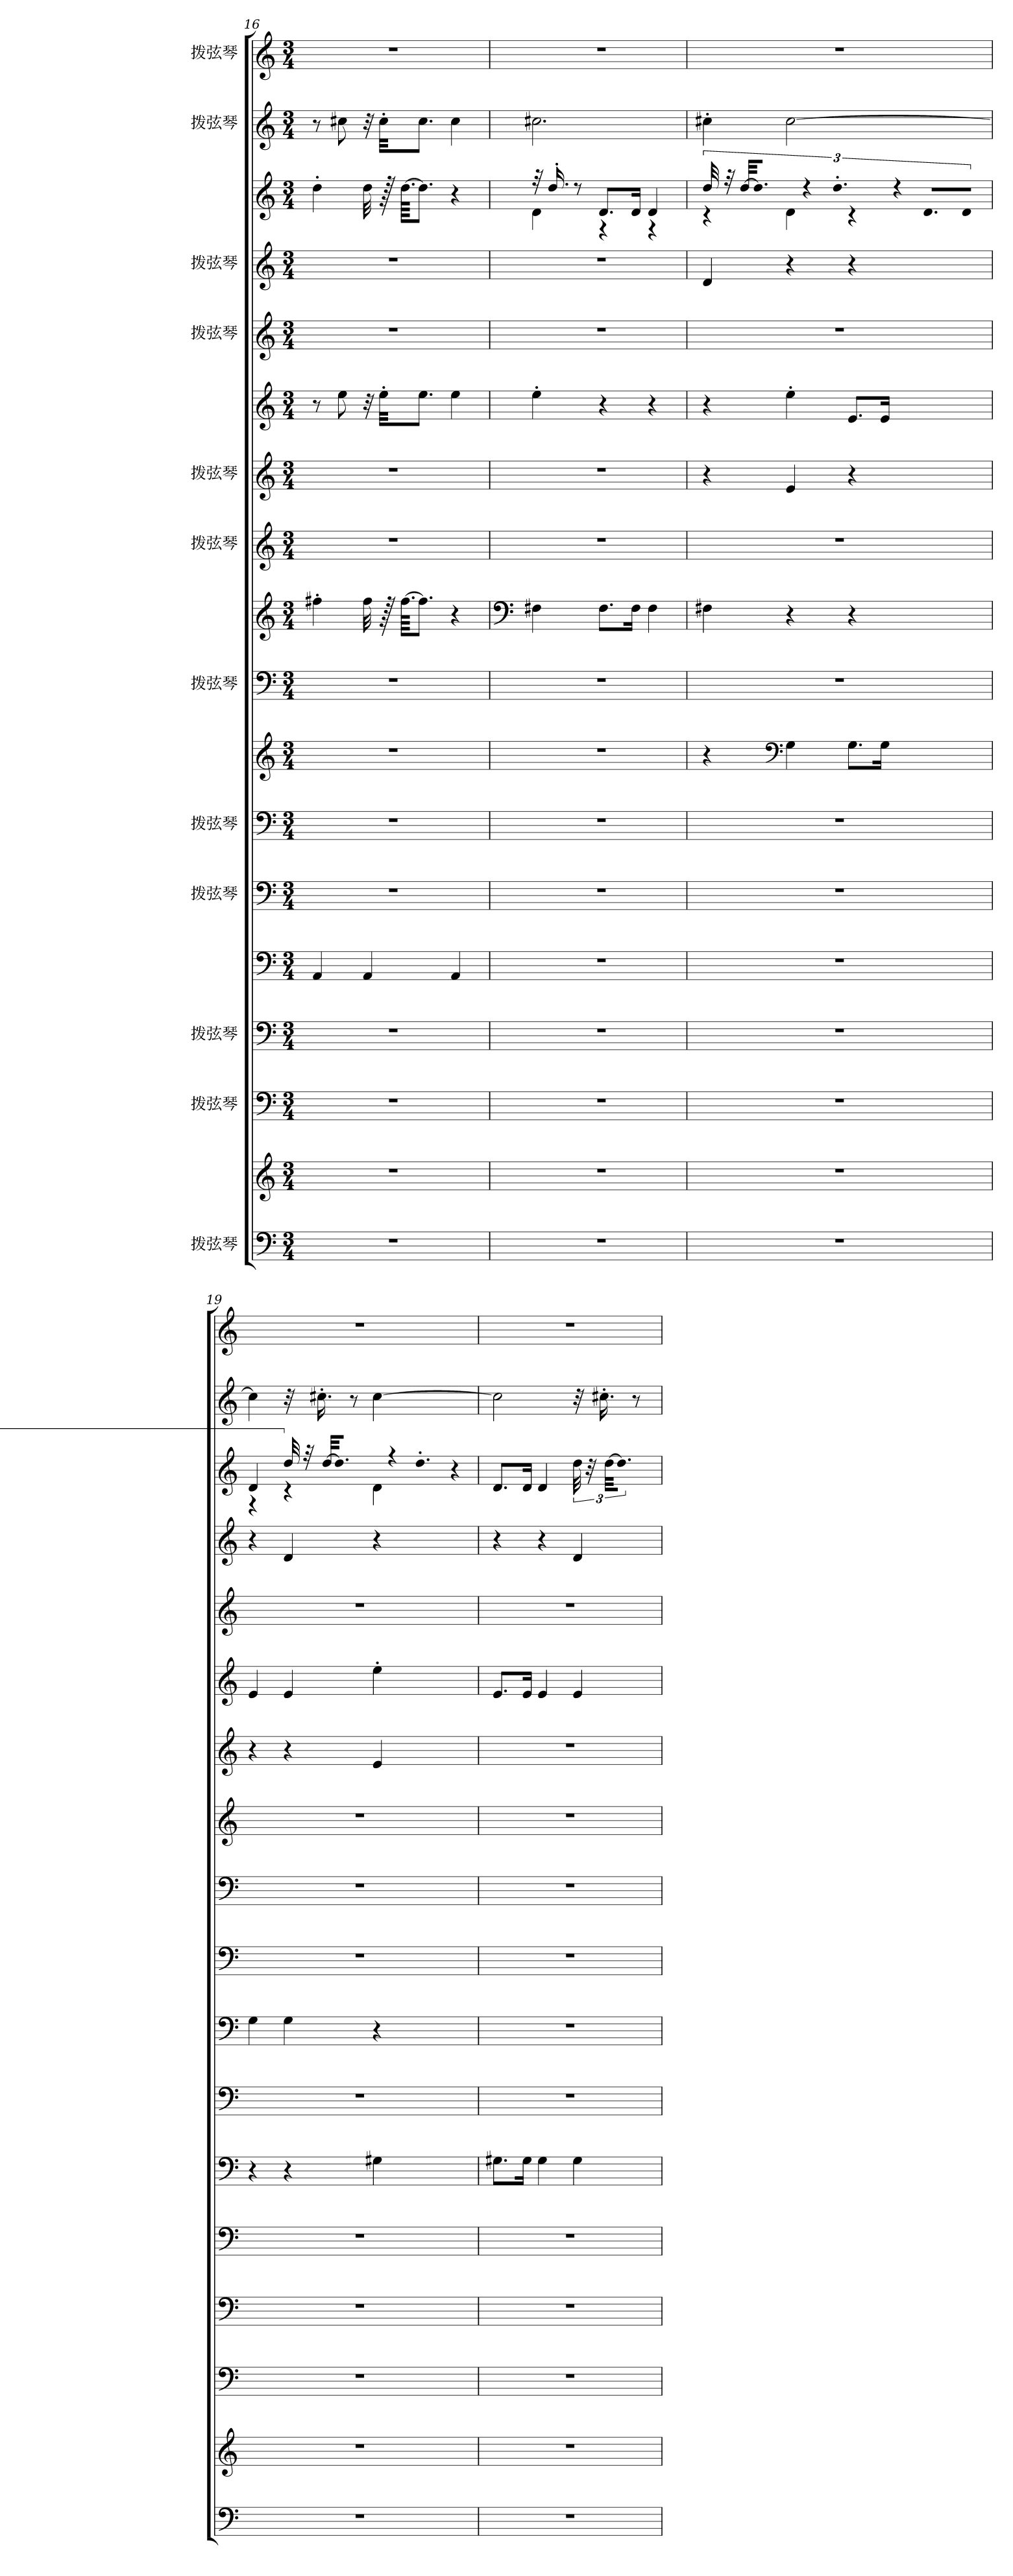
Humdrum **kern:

**kern	**kern	**kern	**kern	**kern	**kern	**kern	**kern	**kern	**kern	**kern	**kern	**kern	**kern	**kern	**kern	**kern	**kern
*part12	*part12	*part11	*part10	*part10	*part9	*part8	*part8	*part7	*part7	*part6	*part5	*part5	*part4	*part3	*part3	*part2	*part1
*staff18	*staff17	*staff16	*staff15	*staff14	*staff13	*staff12	*staff11	*staff10	*staff9	*staff8	*staff7	*staff6	*staff5	*staff4	*staff3	*staff2	*staff1
*I"拨弦琴	*	*I"拨弦琴	*I"拨弦琴	*	*I"拨弦琴	*I"拨弦琴	*	*I"拨弦琴	*	*I"拨弦琴	*I"拨弦琴	*	*I"拨弦琴	*I"拨弦琴	*	*I"拨弦琴	*I"拨弦琴
*clefF4	*clefG2	*clefF4	*clefF4	*clefF4	*clefF4	*clefF4	*clefG2	*clefF4	*clefG2	*clefG2	*clefG2	*clefG2	*clefG2	*clefG2	*clefG2	*clefG2	*clefG2
*k[]	*k[]	*k[]	*k[]	*k[]	*k[]	*k[]	*k[]	*k[]	*k[]	*k[]	*k[]	*k[]	*k[]	*k[]	*k[]	*k[]	*k[]
*M3/4	*M3/4	*M3/4	*M3/4	*M3/4	*M3/4	*M3/4	*M3/4	*M3/4	*M3/4	*M3/4	*M3/4	*M3/4	*M3/4	*M3/4	*M3/4	*M3/4	*M3/4
=16	=16	=16	=16	=16	=16	=16	=16	=16	=16	=16	=16	=16	=16	=16	=16	=16	=16
2.r	2.r	2.r	2.r	4AA/	2.r	2.r	2.r	2.r	4ff#X'\	2.r	2.r	8r	2.r	2.r	4dd'\	8r	2.r
.	.	.	.	.	.	.	.	.	.	.	.	8ee\	.	.	.	8cc#X\	.
.	.	.	.	4AA/	.	.	.	.	32ff#\	.	.	32r	.	.	32dd\	32r	.
.	.	.	.	.	.	.	.	.	128r	.	.	32ee'\KKL	.	.	128r	32cc#'\KKL	.
.	.	.	.	.	.	.	.	.	[64.ff#\KKKL	.	.	.	.	.	[64.dd\KKKL	.	.
.	.	.	.	.	.	.	.	.	8.ff#\J]	.	.	8.ee\J	.	.	8.dd\J]	8.cc#\J	.
.	.	.	.	4AA/	.	.	.	.	4r	.	.	4ee\	.	.	4r	4cc#\	.
=17	=17	=17	=17	=17	=17	=17	=17	=17	=17	=17	=17	=17	=17	=17	=17	=17	=17
*	*	*	*	*	*	*	*	*	*clefF4	*	*	*	*	*	*	*	*
*	*	*	*	*	*	*	*	*	*	*	*	*	*	*	*^	*	*
2.r	2.r	2.r	2.r	2.r	2.r	2.r	2.r	2.r	4F#X\	2.r	2.r	4ee'\	2.r	2.r	32r	4d\	2.cc#X\	2.r
.	.	.	.	.	.	.	.	.	.	.	.	.	.	.	16.dd'/	.	.	.
.	.	.	.	.	.	.	.	.	.	.	.	.	.	.	8r	.	.	.
.	.	.	.	.	.	.	.	.	8.F#\L	.	.	4r	.	.	8.d/L	4r	.	.
.	.	.	.	.	.	.	.	.	16F#\Jk	.	.	.	.	.	16d/Jk	.	.	.
.	.	.	.	.	.	.	.	.	4F#\	.	.	4r	.	.	4d/	4r	.	.
!!LO:PB:g=z
=18	=18	=18	=18	=18	=18	=18	=18	=18	=18	=18	=18	=18	=18	=18	=18	=18	=18	=18
2.r	2.r	2.r	2.r	2.r	2.r	2.r	4r	2.r	4F#X\	2.r	4r	4r	2.r	4d/	48dd/	4r	4cc#X'\	2.r
.	.	.	.	.	.	.	.	.	.	.	.	.	.	.	48r	.	.	.
.	.	.	.	.	.	.	.	.	.	.	.	.	.	.	[48dd/KKL	.	.	.
.	.	.	.	.	.	.	.	.	.	.	.	.	.	.	8.dd/J]	.	.	.
*	*	*	*	*	*	*	*clefF4	*	*	*	*	*	*	*	*	*	*	*
.	.	.	.	.	.	.	4G\	.	4r	.	4e/	4ee'\	.	4r	32r	4d\	[2cc#\	.
.	.	.	.	.	.	.	.	.	.	.	.	.	.	.	16.dd'/	.	.	.
.	.	.	.	.	.	.	.	.	.	.	.	.	.	.	8r	.	.	.
.	.	.	.	.	.	.	8.G\L	.	4r	.	4r	8.e/L	.	4r	8.d/L	4r	.	.
.	.	.	.	.	.	.	16G\Jk	.	.	.	.	16e/Jk	.	.	16d/Jk	.	.	.
=19	=19	=19	=19	=19	=19	=19	=19	=19	=19	=19	=19	=19	=19	=19	=19	=19	=19	=19
2.r	2.r	2.r	2.r	2.r	4r	2.r	4G\	2.r	2.r	2.r	4r	4e/	2.r	4r	4d/	4r	4cc#\]	2.r
.	.	.	.	.	4r	.	4G\	.	.	.	4r	4e/	.	4d/	48dd/	4r	32r	.
.	.	.	.	.	.	.	.	.	.	.	.	.	.	.	48r	.	.	.
.	.	.	.	.	.	.	.	.	.	.	.	.	.	.	.	.	16.cc#X'\	.
.	.	.	.	.	.	.	.	.	.	.	.	.	.	.	[48dd/KKL	.	.	.
.	.	.	.	.	.	.	.	.	.	.	.	.	.	.	8.dd/J]	.	.	.
.	.	.	.	.	.	.	.	.	.	.	.	.	.	.	.	.	8r	.
.	.	.	.	.	4G#X\	.	4r	.	.	.	4e/	4ee'\	.	4r	32r	4d\	[4cc#\	.
.	.	.	.	.	.	.	.	.	.	.	.	.	.	.	16.dd'/	.	.	.
.	.	.	.	.	.	.	.	.	.	.	.	.	.	.	8r	.	.	.
*	*	*	*	*	*	*	*	*	*	*	*	*	*	*	*v	*v	*	*
=20	=20	=20	=20	=20	=20	=20	=20	=20	=20	=20	=20	=20	=20	=20	=20	=20	=20
2.r	2.r	2.r	2.r	2.r	8.G#X\L	2.r	2.r	2.r	2.r	2.r	2.r	8.e/L	2.r	4r	8.d/L	2cc#\]	2.r
.	.	.	.	.	16G#\Jk	.	.	.	.	.	.	16e/Jk	.	.	16d/Jk	.	.
.	.	.	.	.	4G#\	.	.	.	.	.	.	4e/	.	4r	4d/	.	.
.	.	.	.	.	4G#\	.	.	.	.	.	.	4e/	.	4d/	48dd\	32r	.
.	.	.	.	.	.	.	.	.	.	.	.	.	.	.	48r	.	.
.	.	.	.	.	.	.	.	.	.	.	.	.	.	.	.	16.cc#X'\	.
.	.	.	.	.	.	.	.	.	.	.	.	.	.	.	[48dd\KKL	.	.
.	.	.	.	.	.	.	.	.	.	.	.	.	.	.	8.dd\J]	.	.
.	.	.	.	.	.	.	.	.	.	.	.	.	.	.	.	8r	.
=	=	=	=	=	=	=	=	=	=	=	=	=	=	=	=	=	=
*-	*-	*-	*-	*-	*-	*-	*-	*-	*-	*-	*-	*-	*-	*-	*-	*-	*-
